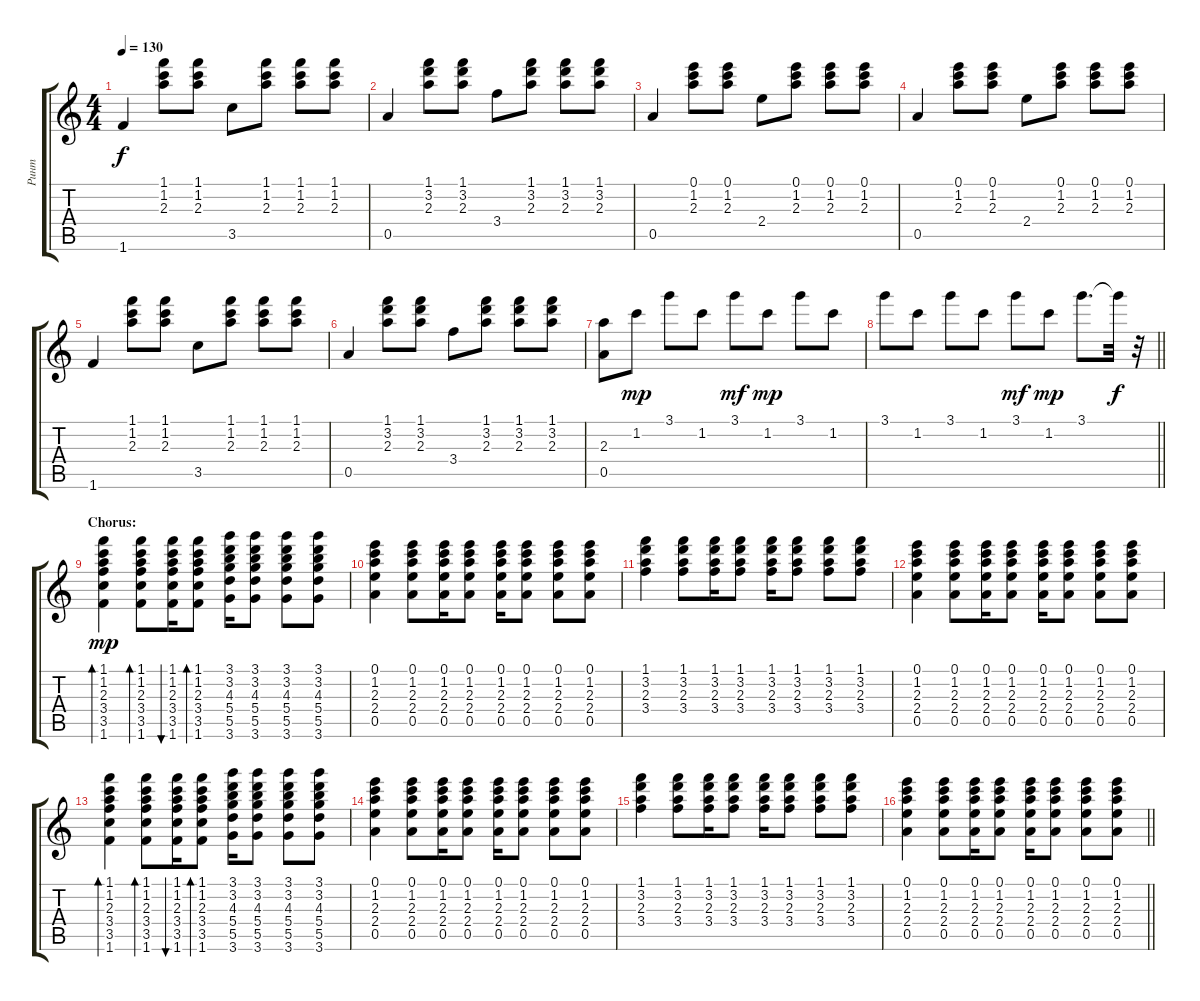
\track ("Ринт" "Ринт") {instrument acousticguitarnylon}
\staff {score tabs}
\tuning (E5 B4 G4 D4 A3 E3) {hide}
\ts (4 4)
\tempo 130
\clef g2
\ks c
1.6.4{dy f} (1.1 1.2 2.3).8 (1.1 1.2 2.3).8 3.5.8 (1.1 1.2 2.3).8 (1.1 1.2 2.3).8 (1.1 1.2 2.3).8 |
0.5.4 (1.1 3.2 2.3).8 (1.1 3.2 2.3).8 3.4.8 (1.1 3.2 2.3).8 (1.1 3.2 2.3).8 (1.1 3.2 2.3).8 |
0.5.4 (0.1 1.2 2.3).8 (0.1 1.2 2.3).8 2.4.8 (0.1 1.2 2.3).8 (0.1 1.2 2.3).8 (0.1 1.2 2.3).8 |
0.5.4 (0.1 1.2 2.3).8 (0.1 1.2 2.3).8 2.4.8 (0.1 1.2 2.3).8 (0.1 1.2 2.3).8 (0.1 1.2 2.3).8 |
1.6.4 (1.1 1.2 2.3).8 (1.1 1.2 2.3).8 3.5.8 (1.1 1.2 2.3).8 (1.1 1.2 2.3).8 (1.1 1.2 2.3).8 |
0.5.4 (1.1 3.2 2.3).8 (1.1 3.2 2.3).8 3.4.8 (1.1 3.2 2.3).8 (1.1 3.2 2.3).8 (1.1 3.2 2.3).8 |
(2.3 0.5).8 1.2.8{dy mp} 3.1.8 1.2.8 3.1.8{dy mf} 1.2.8{dy mp} 3.1.8 1.2.8 |
\barLineRight lightlight
3.1.8 1.2.8 3.1.8 1.2.8 3.1.8{dy mf} 1.2.8{dy mp} 3.1.8{d} 3.1{t}.32{dy f} r.32 |
\section ("" "Chorus:")
(1.1 1.2 2.3 3.4 3.5 1.6).4{bd 60 dy mp} (1.1 1.2 2.3 3.4 3.5 1.6).8{bd 60} (1.1 1.2 2.3 3.4 3.5 1.6).16{bu 60} (1.1 1.2 2.3 3.4 3.5 1.6).8{bd 60} (3.1 3.2 4.3 5.4 5.5 3.6).16 (3.1 3.2 4.3 5.4 5.5 3.6).8 (3.1 3.2 4.3 5.4 5.5 3.6).8 (3.1 3.2 4.3 5.4 5.5 3.6).8 |
(0.1 1.2 2.3 2.4 0.5).4 (0.1 1.2 2.3 2.4 0.5).8 (0.1 1.2 2.3 2.4 0.5).16 (0.1 1.2 2.3 2.4 0.5).8 (0.1 1.2 2.3 2.4 0.5).16 (0.1 1.2 2.3 2.4 0.5).8 (0.1 1.2 2.3 2.4 0.5).8 (0.1 1.2 2.3 2.4 0.5).8 |
(1.1 3.2 2.3 3.4).4 (1.1 3.2 2.3 3.4).8 (1.1 3.2 2.3 3.4).16 (1.1 3.2 2.3 3.4).8 (1.1 3.2 2.3 3.4).16 (1.1 3.2 2.3 3.4).8 (1.1 3.2 2.3 3.4).8 (1.1 3.2 2.3 3.4).8 |
(0.1 1.2 2.3 2.4 0.5).4 (0.1 1.2 2.3 2.4 0.5).8 (0.1 1.2 2.3 2.4 0.5).16 (0.1 1.2 2.3 2.4 0.5).8 (0.1 1.2 2.3 2.4 0.5).16 (0.1 1.2 2.3 2.4 0.5).8 (0.1 1.2 2.3 2.4 0.5).8 (0.1 1.2 2.3 2.4 0.5).8 |
(1.1 1.2 2.3 3.4 3.5 1.6).4{bd 60} (1.1 1.2 2.3 3.4 3.5 1.6).8{bd 60} (1.1 1.2 2.3 3.4 3.5 1.6).16{bu 60} (1.1 1.2 2.3 3.4 3.5 1.6).8{bd 60} (3.1 3.2 4.3 5.4 5.5 3.6).16 (3.1 3.2 4.3 5.4 5.5 3.6).8 (3.1 3.2 4.3 5.4 5.5 3.6).8 (3.1 3.2 4.3 5.4 5.5 3.6).8 |
(0.1 1.2 2.3 2.4 0.5).4 (0.1 1.2 2.3 2.4 0.5).8 (0.1 1.2 2.3 2.4 0.5).16 (0.1 1.2 2.3 2.4 0.5).8 (0.1 1.2 2.3 2.4 0.5).16 (0.1 1.2 2.3 2.4 0.5).8 (0.1 1.2 2.3 2.4 0.5).8 (0.1 1.2 2.3 2.4 0.5).8 |
(1.1 3.2 2.3 3.4).4 (1.1 3.2 2.3 3.4).8 (1.1 3.2 2.3 3.4).16 (1.1 3.2 2.3 3.4).8 (1.1 3.2 2.3 3.4).16 (1.1 3.2 2.3 3.4).8 (1.1 3.2 2.3 3.4).8 (1.1 3.2 2.3 3.4).8 |
\barLineRight lightlight
(0.1 1.2 2.3 2.4 0.5).4 (0.1 1.2 2.3 2.4 0.5).8 (0.1 1.2 2.3 2.4 0.5).16 (0.1 1.2 2.3 2.4 0.5).8 (0.1 1.2 2.3 2.4 0.5).16 (0.1 1.2 2.3 2.4 0.5).8 (0.1 1.2 2.3 2.4 0.5).8 (0.1 1.2 2.3 2.4 0.5).8
